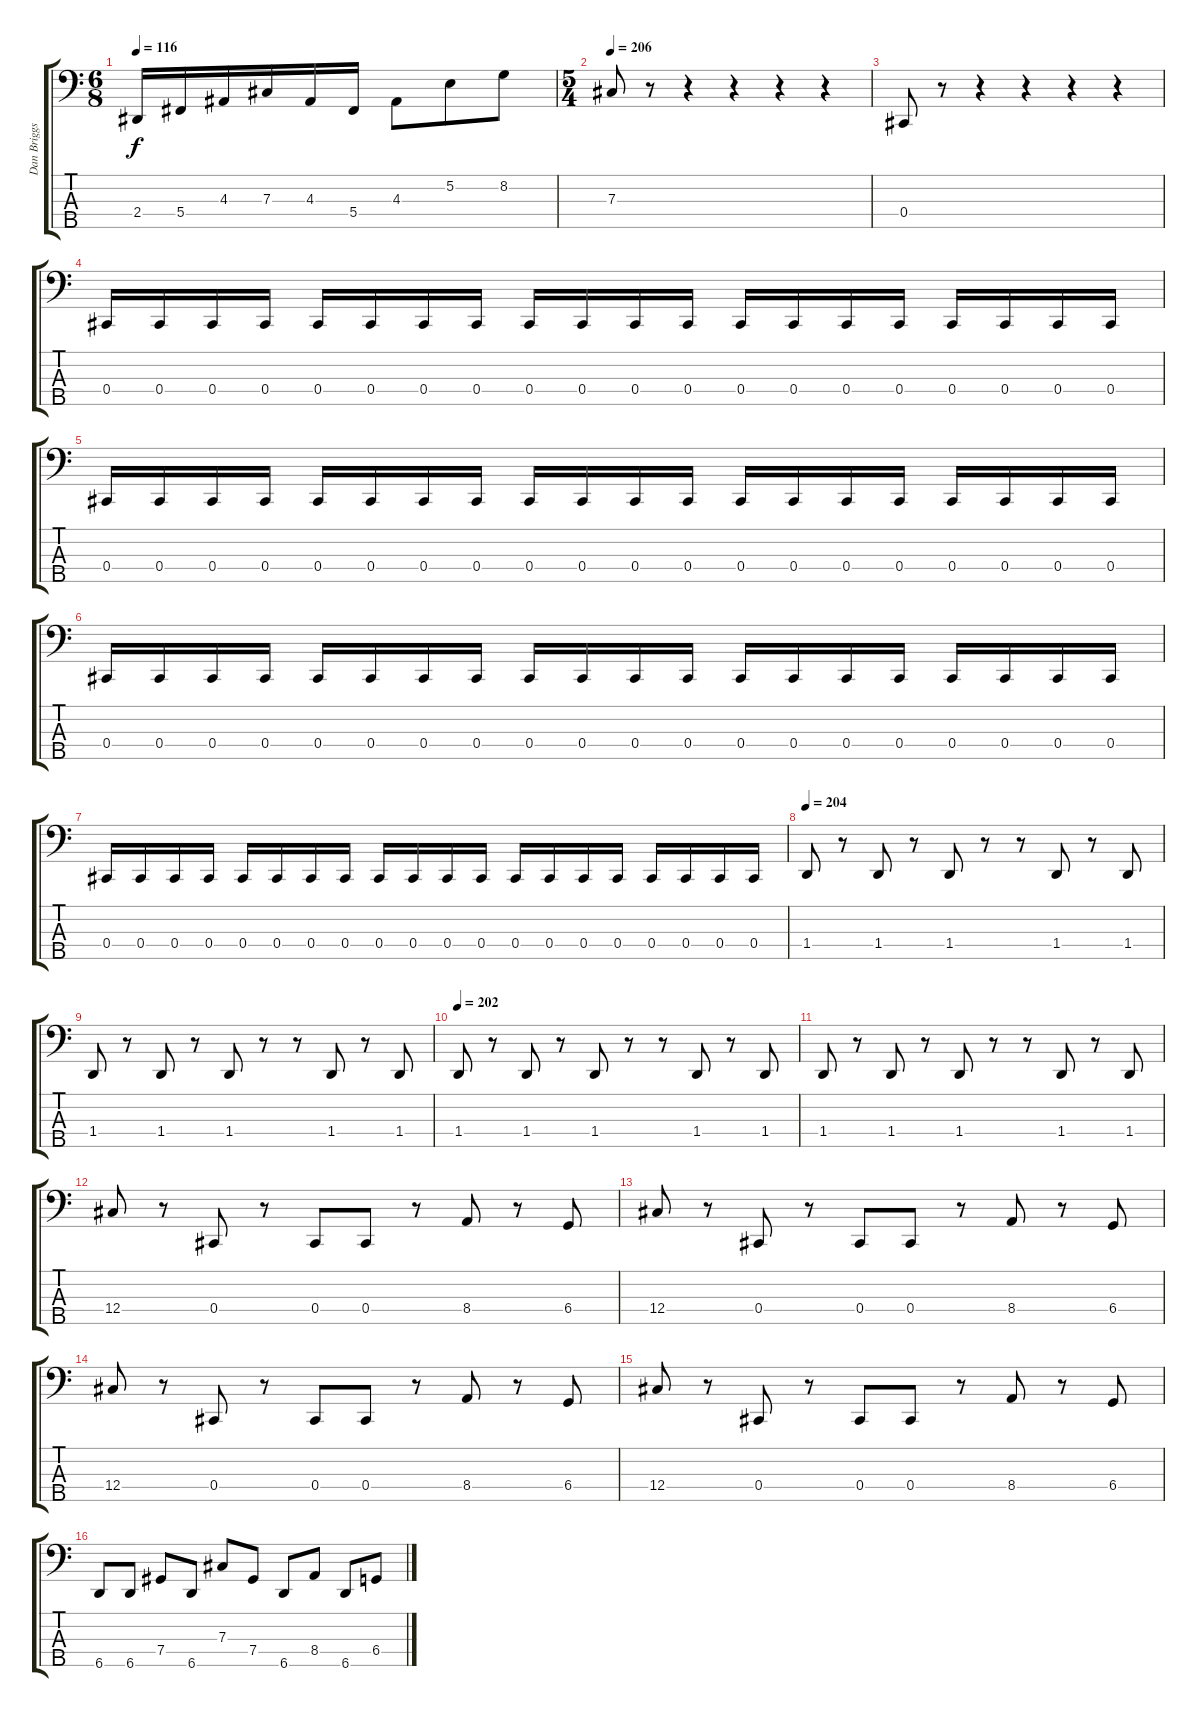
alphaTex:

\track ("Dan Briggs" "Dan Briggs") {instrument electricbassfinger}
\staff {score tabs}
\tuning (E2 B1 Gb1 Db1 Ab0) {hide}
\ts (6 8)
\tempo 116
\clef f4
\ks c
2.4.16{dy f} 5.4.16 4.3.16 7.3.16 4.3.16 5.4.16 4.3.8 5.2.8 8.2.8 |
\ts (5 4)
\tempo 206
7.3.8 r.8 r.4 r.4 r.4 r.4 |
0.4.8 r.8 r.4 r.4 r.4 r.4 |
0.4.16 0.4.16 0.4.16 0.4.16 0.4.16 0.4.16 0.4.16 0.4.16 0.4.16 0.4.16 0.4.16 0.4.16 0.4.16 0.4.16 0.4.16 0.4.16 0.4.16 0.4.16 0.4.16 0.4.16 |
0.4.16 0.4.16 0.4.16 0.4.16 0.4.16 0.4.16 0.4.16 0.4.16 0.4.16 0.4.16 0.4.16 0.4.16 0.4.16 0.4.16 0.4.16 0.4.16 0.4.16 0.4.16 0.4.16 0.4.16 |
0.4.16 0.4.16 0.4.16 0.4.16 0.4.16 0.4.16 0.4.16 0.4.16 0.4.16 0.4.16 0.4.16 0.4.16 0.4.16 0.4.16 0.4.16 0.4.16 0.4.16 0.4.16 0.4.16 0.4.16 |
0.4.16 0.4.16 0.4.16 0.4.16 0.4.16 0.4.16 0.4.16 0.4.16 0.4.16 0.4.16 0.4.16 0.4.16 0.4.16 0.4.16 0.4.16 0.4.16 0.4.16 0.4.16 0.4.16 0.4.16 |
\tempo 204
1.4.8 r.8 1.4.8 r.8 1.4.8 r.8 r.8 1.4.8 r.8 1.4.8 |
1.4.8 r.8 1.4.8 r.8 1.4.8 r.8 r.8 1.4.8 r.8 1.4.8 |
\tempo 202
1.4.8 r.8 1.4.8 r.8 1.4.8 r.8 r.8 1.4.8 r.8 1.4.8 |
1.4.8 r.8 1.4.8 r.8 1.4.8 r.8 r.8 1.4.8 r.8 1.4.8 |
12.4.8 r.8 0.4.8 r.8 0.4.8 0.4.8 r.8 8.4.8 r.8 6.4.8 |
12.4.8 r.8 0.4.8 r.8 0.4.8 0.4.8 r.8 8.4.8 r.8 6.4.8 |
12.4.8 r.8 0.4.8 r.8 0.4.8 0.4.8 r.8 8.4.8 r.8 6.4.8 |
12.4.8 r.8 0.4.8 r.8 0.4.8 0.4.8 r.8 8.4.8 r.8 6.4.8 |
6.5.8 6.5.8{beam split} 7.4.8 6.5.8{beam split} 7.3.8 7.4.8 6.5.8 8.4.8{beam split} 6.5.8 6.4.8
